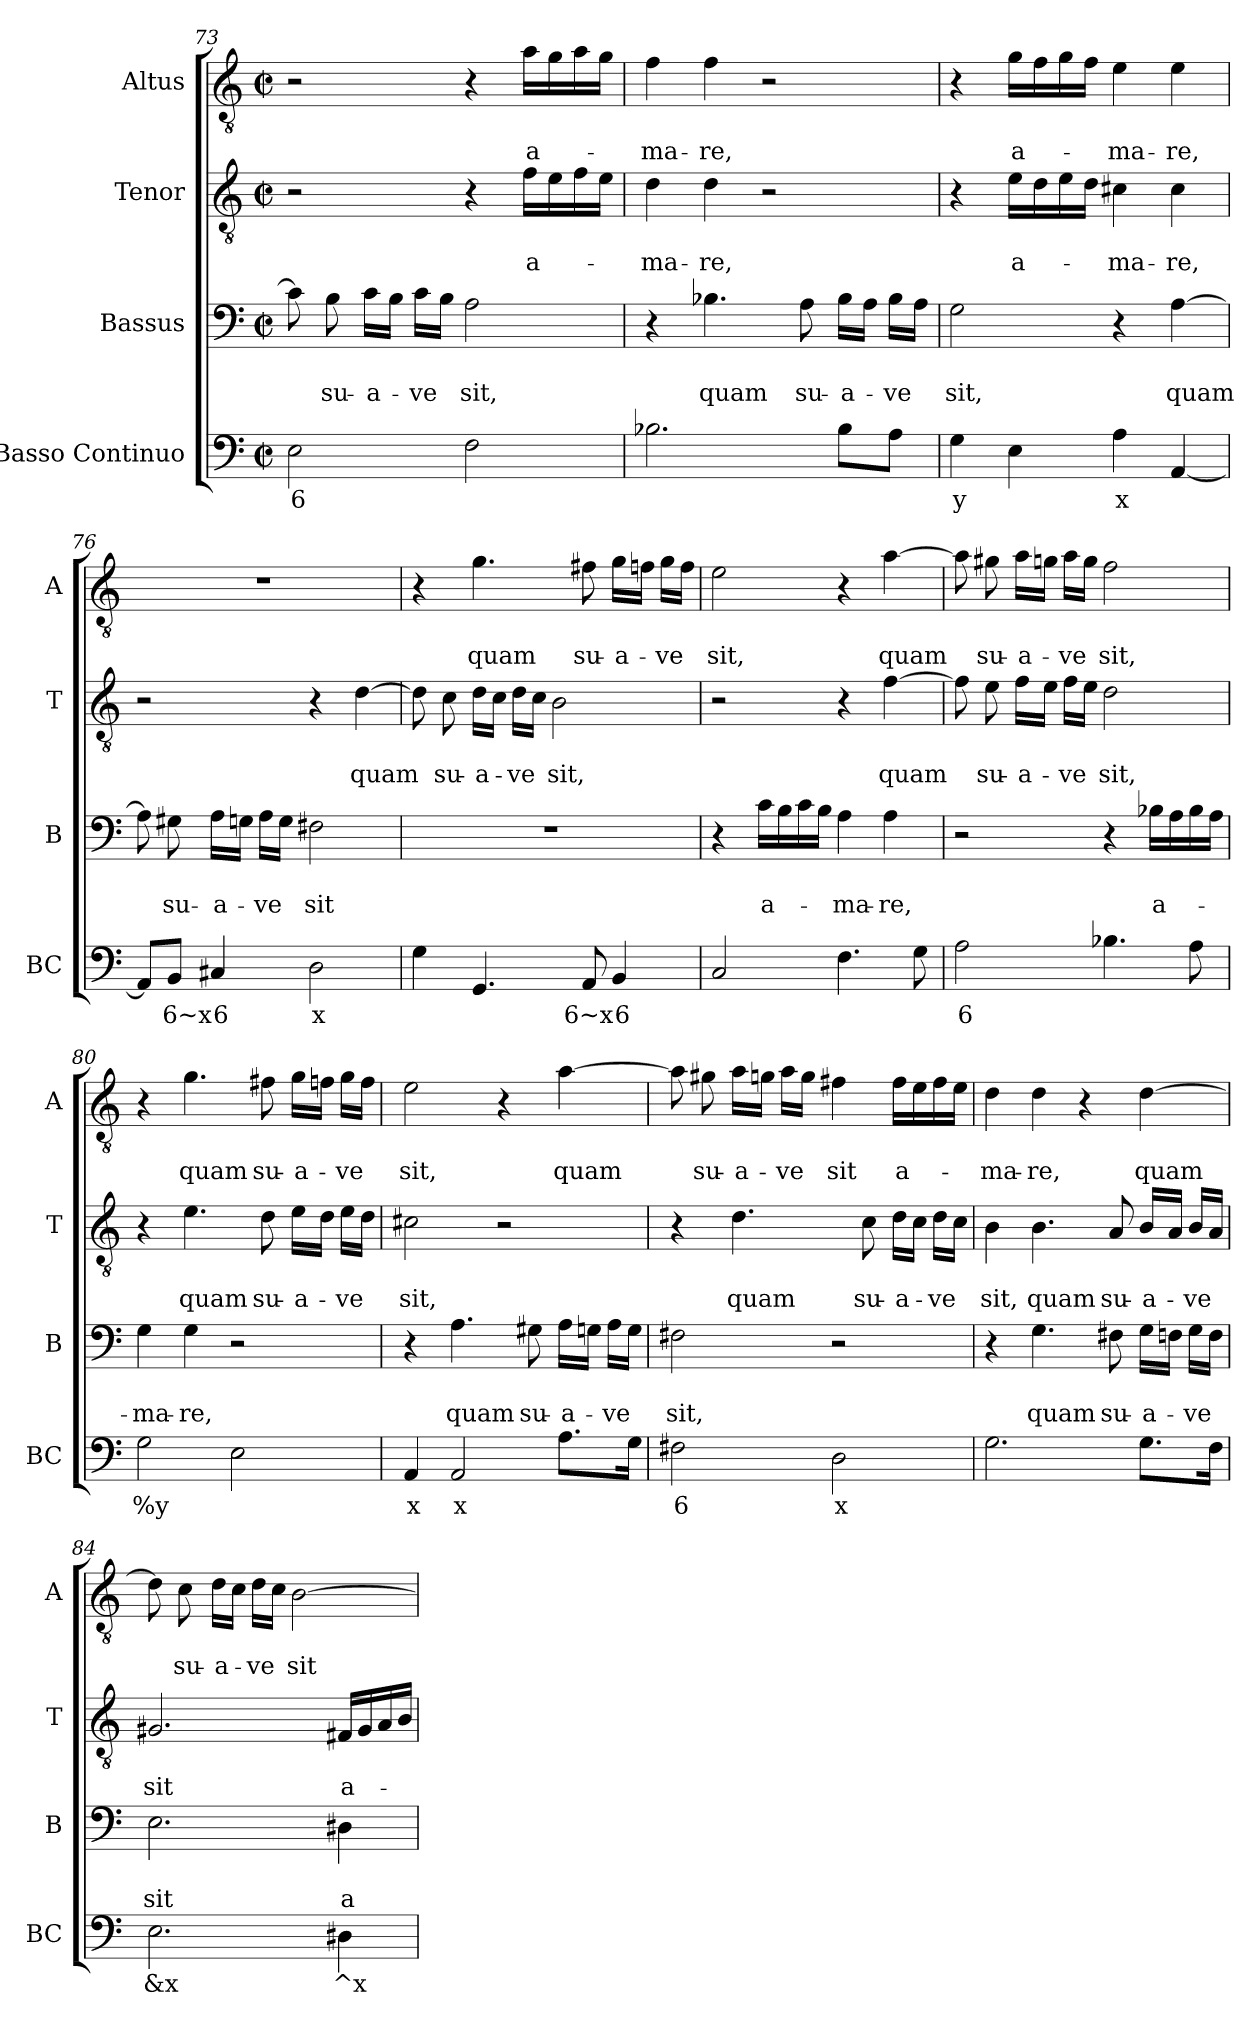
**kern	**text	**kern	**text	**text	**kern	**text	**text	**kern	**text	**text
*part4	*part4	*part3	*part3	*part3	*part2	*part2	*part2	*part1	*part1	*part1
*staff4	*staff4	*staff3	*staff3	*staff3	*staff2	*staff2	*staff2	*staff1	*staff1	*staff1
*I"Basso Continuo	*	*I"Bassus	*	*	*I"Tenor	*	*	*I"Altus	*	*
*I'BC	*	*I'B	*	*	*I'T	*	*	*I'A	*	*
*clefF4	*	*clefF4	*	*	*clefGv2	*	*	*clefGv2	*	*
*k[]	*	*k[]	*	*	*k[]	*	*	*k[]	*	*
*C:	*	*C:	*	*	*C:	*	*	*C:	*	*
*M2/2	*	*M2/2	*	*	*M2/2	*	*	*M2/2	*	*
*met(c|)	*	*met(c|)	*	*	*met(c|)	*	*	*met(c|)	*	*
=73	=73	=73	=73	=73	=73	=73	=73	=73	=73	=73
!	!LO:LY:b	!	!	!	!	!	!	!	!	!
2E\	6	8c\]	.	.	2r	.	.	2r	.	.
!	!	!	!	!LO:LY:b	!	!	!	!	!	!
.	.	8B\	.	su-	.	.	.	.	.	.
!	!	!	!	!LO:LY:b	!	!	!	!	!	!
.	.	16c\LL	.	-a-	.	.	.	.	.	.
.	.	16B\JJ	.	.	.	.	.	.	.	.
!	!	!	!	!LO:LY:b	!	!	!	!	!	!
.	.	16c\LL	.	-ve	.	.	.	.	.	.
.	.	16B\JJ	.	.	.	.	.	.	.	.
!	!	!	!	!LO:LY:b	!	!	!	!	!	!
2F\	.	2A\	.	sit,	4r	.	.	4r	.	.
!	!	!	!	!	!	!	!LO:LY:b	!	!	!LO:LY:b
.	.	.	.	.	16f\LL	.	a-	16a\LL	.	a-
.	.	.	.	.	16e\	.	.	16g\	.	.
.	.	.	.	.	16f\	.	.	16a\	.	.
.	.	.	.	.	16e\JJ	.	.	16g\JJ	.	.
!!LO:PB:g=z
=74	=74	=74	=74	=74	=74	=74	=74	=74	=74	=74
!	!	!	!	!	!	!	!LO:LY:b	!	!	!LO:LY:b
2.B-X\	.	4r	.	.	4d\	.	-ma-	4f\	.	-ma-
!	!	!	!	!LO:LY:b	!	!	!LO:LY:b	!	!	!LO:LY:b
.	.	4.B-X\	.	quam	4d\	.	-re,	4f\	.	-re,
.	.	.	.	.	2r	.	.	2r	.	.
!	!	!	!	!LO:LY:b	!	!	!	!	!	!
.	.	8A\	.	su-	.	.	.	.	.	.
!	!	!	!	!LO:LY:b	!	!	!	!	!	!
8B-\L	.	16B-\LL	.	-a-	.	.	.	.	.	.
.	.	16A\JJ	.	.	.	.	.	.	.	.
!	!	!	!	!LO:LY:b	!	!	!	!	!	!
8A\J	.	16B-\LL	.	-ve	.	.	.	.	.	.
.	.	16A\JJ	.	.	.	.	.	.	.	.
=75	=75	=75	=75	=75	=75	=75	=75	=75	=75	=75
!	!LO:LY:b	!	!	!LO:LY:b	!	!	!	!	!	!
4G\	y	2G\	.	sit,	4r	.	.	4r	.	.
!	!	!	!	!	!	!	!LO:LY:b	!	!	!LO:LY:b
4E\	.	.	.	.	16e\LL	.	a-	16g\LL	.	a-
.	.	.	.	.	16d\	.	.	16f\	.	.
.	.	.	.	.	16e\	.	.	16g\	.	.
.	.	.	.	.	16d\JJ	.	.	16f\JJ	.	.
!	!LO:LY:b	!	!	!	!	!	!LO:LY:b	!	!	!LO:LY:b
4A\	x	4r	.	.	4c#X\	.	-ma-	4e\	.	-ma-
!	!	!	!	!LO:LY:b	!	!	!LO:LY:b	!	!	!LO:LY:b
[4AA/	.	[4A\	.	quam	4c#\	.	-re,	4e\	.	-re,
=76	=76	=76	=76	=76	=76	=76	=76	=76	=76	=76
8AA/L]	.	8A\]	.	.	2r	.	.	1r	.	.
!	!LO:LY:b	!	!	!LO:LY:b	!	!	!	!	!	!
8BB/J	6~x	8G#X\	.	su-	.	.	.	.	.	.
!	!LO:LY:b	!	!	!LO:LY:b	!	!	!	!	!	!
4C#X/	6	16A\LL	.	-a-	.	.	.	.	.	.
.	.	16Gn\JJ	.	.	.	.	.	.	.	.
!	!	!	!	!LO:LY:b	!	!	!	!	!	!
.	.	16A\LL	.	-ve	.	.	.	.	.	.
.	.	16G\JJ	.	.	.	.	.	.	.	.
!	!LO:LY:b	!	!	!LO:LY:b	!	!	!	!	!	!
2D\	x	2F#X\	.	sit	4r	.	.	.	.	.
!	!	!	!	!	!	!	!LO:LY:b	!	!	!
.	.	.	.	.	[4d\	.	quam	.	.	.
!!LO:LB:g=z
=77	=77	=77	=77	=77	=77	=77	=77	=77	=77	=77
4G\	.	1r	.	.	8d\]	.	.	4r	.	.
!	!	!	!	!	!	!	!LO:LY:b	!	!	!
.	.	.	.	.	8c\	.	su-	.	.	.
!	!	!	!	!	!	!	!LO:LY:b	!	!	!LO:LY:b
4.GG/	.	.	.	.	16d\LL	.	-a-	4.g\	.	quam
.	.	.	.	.	16c\JJ	.	.	.	.	.
!	!	!	!	!	!	!	!LO:LY:b	!	!	!
.	.	.	.	.	16d\LL	.	-ve	.	.	.
.	.	.	.	.	16c\JJ	.	.	.	.	.
!	!	!	!	!	!	!	!LO:LY:b	!	!	!
.	.	.	.	.	2B\	.	sit,	.	.	.
!	!LO:LY:b	!	!	!	!	!	!	!	!	!LO:LY:b
8AA/	6~x	.	.	.	.	.	.	8f#X\	.	su-
!	!LO:LY:b	!	!	!	!	!	!	!	!	!LO:LY:b
4BB/	6	.	.	.	.	.	.	16g\LL	.	-a-
.	.	.	.	.	.	.	.	16fn\JJ	.	.
!	!	!	!	!	!	!	!	!	!	!LO:LY:b
.	.	.	.	.	.	.	.	16g\LL	.	-ve
.	.	.	.	.	.	.	.	16f\JJ	.	.
=78	=78	=78	=78	=78	=78	=78	=78	=78	=78	=78
!	!	!	!	!	!	!	!	!	!	!LO:LY:b
2C/	.	4r	.	.	2r	.	.	2e\	.	sit,
!	!	!	!	!LO:LY:b	!	!	!	!	!	!
.	.	16c\LL	.	a-	.	.	.	.	.	.
.	.	16B\	.	.	.	.	.	.	.	.
.	.	16c\	.	.	.	.	.	.	.	.
.	.	16B\JJ	.	.	.	.	.	.	.	.
!	!	!	!	!LO:LY:b	!	!	!	!	!	!
4.F\	.	4A\	.	-ma-	4r	.	.	4r	.	.
!	!	!	!	!LO:LY:b	!	!	!LO:LY:b	!	!	!LO:LY:b
.	.	4A\	.	-re,	[4f\	.	quam	[4a\	.	quam
8G\	.	.	.	.	.	.	.	.	.	.
=79	=79	=79	=79	=79	=79	=79	=79	=79	=79	=79
!	!LO:LY:b	!	!	!	!	!	!	!	!	!
2A\	6	2r	.	.	8f\]	.	.	8a\]	.	.
!	!	!	!	!	!	!	!LO:LY:b	!	!	!LO:LY:b
.	.	.	.	.	8e\	.	su-	8g#X\	.	su-
!	!	!	!	!	!	!	!LO:LY:b	!	!	!LO:LY:b
.	.	.	.	.	16f\LL	.	-a-	16a\LL	.	-a-
.	.	.	.	.	16e\JJ	.	.	16gn\JJ	.	.
!	!	!	!	!	!	!	!LO:LY:b	!	!	!LO:LY:b
.	.	.	.	.	16f\LL	.	-ve	16a\LL	.	-ve
.	.	.	.	.	16e\JJ	.	.	16g\JJ	.	.
!	!	!	!	!	!	!	!LO:LY:b	!	!	!LO:LY:b
4.B-X\	.	4r	.	.	2d\	.	sit,	2f\	.	sit,
!	!	!	!	!LO:LY:b	!	!	!	!	!	!
.	.	16B-X\LL	.	a-	.	.	.	.	.	.
.	.	16A\	.	.	.	.	.	.	.	.
8A\	.	16B-\	.	.	.	.	.	.	.	.
.	.	16A\JJ	.	.	.	.	.	.	.	.
!!LO:LB:g=z
=80	=80	=80	=80	=80	=80	=80	=80	=80	=80	=80
*^	*	*	*	*	*	*	*	*	*	*
!	!	!LO:LY:b	!	!	!LO:LY:b	!	!	!	!	!	!
2G\	4ryy	%y	4G\	.	-ma-	4r	.	.	4r	.	.
!	!	!LO:LY:b	!	!	!LO:LY:b	!	!	!LO:LY:b	!	!	!LO:LY:b
.	4ryy	^	4G\	.	-re,	4.e\	.	quam	4.g\	.	quam
2E\	2ryy	.	2r	.	.	.	.	.	.	.	.
!	!	!	!	!	!	!	!	!LO:LY:b	!	!	!LO:LY:b
.	.	.	.	.	.	8d\	.	su-	8f#X\	.	su-
!	!	!	!	!	!	!	!	!LO:LY:b	!	!	!LO:LY:b
.	.	.	.	.	.	16e\LL	.	-a-	16g\LL	.	-a-
.	.	.	.	.	.	16d\JJ	.	.	16fn\JJ	.	.
!	!	!	!	!	!	!	!	!LO:LY:b	!	!	!LO:LY:b
.	.	.	.	.	.	16e\LL	.	-ve	16g\LL	.	-ve
.	.	.	.	.	.	16d\JJ	.	.	16f\JJ	.	.
*v	*v	*	*	*	*	*	*	*	*	*	*
=81	=81	=81	=81	=81	=81	=81	=81	=81	=81	=81
!	!LO:LY:b	!	!	!	!	!	!LO:LY:b	!	!	!LO:LY:b
4AA/	x	4r	.	.	2c#X\	.	sit,	2e\	.	sit,
!	!LO:LY:b	!	!	!LO:LY:b	!	!	!	!	!	!
2AA/	x	4.A\	.	quam	.	.	.	.	.	.
.	.	.	.	.	2r	.	.	4r	.	.
!	!	!	!	!LO:LY:b	!	!	!	!	!	!
.	.	8G#X\	.	su-	.	.	.	.	.	.
!	!	!	!	!LO:LY:b	!	!	!	!	!	!LO:LY:b
8.A\L	.	16A\LL	.	-a-	.	.	.	[4a\	.	quam
.	.	16Gn\JJ	.	.	.	.	.	.	.	.
!	!	!	!	!LO:LY:b	!	!	!	!	!	!
.	.	16A\LL	.	-ve	.	.	.	.	.	.
16G\Jk	.	16G\JJ	.	.	.	.	.	.	.	.
=82	=82	=82	=82	=82	=82	=82	=82	=82	=82	=82
!	!LO:LY:b	!	!	!LO:LY:b	!	!	!	!	!	!
2F#X\	6	2F#X\	.	sit,	4r	.	.	8a\]	.	.
!	!	!	!	!	!	!	!	!	!	!LO:LY:b
.	.	.	.	.	.	.	.	8g#X\	.	su-
!	!	!	!	!	!	!	!LO:LY:b	!	!	!LO:LY:b
.	.	.	.	.	4.d\	.	quam	16a\LL	.	-a-
.	.	.	.	.	.	.	.	16gn\JJ	.	.
!	!	!	!	!	!	!	!	!	!	!LO:LY:b
.	.	.	.	.	.	.	.	16a\LL	.	-ve
.	.	.	.	.	.	.	.	16g\JJ	.	.
!	!LO:LY:b	!	!	!	!	!	!	!	!	!LO:LY:b
2D\	x	2r	.	.	.	.	.	4f#X\	.	sit
!	!	!	!	!	!	!	!LO:LY:b	!	!	!
.	.	.	.	.	8c\	.	su-	.	.	.
!	!	!	!	!	!	!	!LO:LY:b	!	!	!LO:LY:b
.	.	.	.	.	16d\LL	.	-a-	16f#\LL	.	a-
.	.	.	.	.	16c\JJ	.	.	16e\	.	.
!	!	!	!	!	!	!	!LO:LY:b	!	!	!
.	.	.	.	.	16d\LL	.	-ve	16f#\	.	.
.	.	.	.	.	16c\JJ	.	.	16e\JJ	.	.
!!LO:PB:g=z
=83	=83	=83	=83	=83	=83	=83	=83	=83	=83	=83
!	!	!	!	!	!	!	!LO:LY:b	!	!	!LO:LY:b
2.G\	.	4r	.	.	4B\	.	sit,	4d\	.	-ma-
!	!	!	!	!LO:LY:b	!	!	!LO:LY:b	!	!	!LO:LY:b
.	.	4.G\	.	quam	4.B\	.	quam	4d\	.	-re,
.	.	.	.	.	.	.	.	4r	.	.
!	!	!	!	!LO:LY:b	!	!	!LO:LY:b	!	!	!
.	.	8F#X\	.	su-	8A/	.	su-	.	.	.
!	!	!	!	!LO:LY:b	!	!	!LO:LY:b	!	!	!LO:LY:b
8.G\L	.	16G\LL	.	-a-	16B/LL	.	-a-	[4d\	.	quam
.	.	16Fn\JJ	.	.	16A/JJ	.	.	.	.	.
!	!	!	!	!LO:LY:b	!	!	!LO:LY:b	!	!	!
.	.	16G\LL	.	-ve	16B/LL	.	-ve	.	.	.
16F\Jk	.	16F\JJ	.	.	16A/JJ	.	.	.	.	.
=84	=84	=84	=84	=84	=84	=84	=84	=84	=84	=84
*^	*	*	*	*	*	*	*	*	*	*
!	!	!LO:LY:b	!	!	!LO:LY:b	!	!	!LO:LY:b	!	!	!
2.E\	4ryy	&x	2.E\	.	sit	2.G#X/	.	sit	8d\]	.	.
!	!	!	!	!	!	!	!	!	!	!	!LO:LY:b
.	.	.	.	.	.	.	.	.	8c\	.	su-
!	!	!LO:LY:b	!	!	!	!	!	!	!	!	!LO:LY:b
.	4ryy	^	.	.	.	.	.	.	16d\LL	.	-a-
.	.	.	.	.	.	.	.	.	16c\JJ	.	.
!	!	!	!	!	!	!	!	!	!	!	!LO:LY:b
.	.	.	.	.	.	.	.	.	16d\LL	.	-ve
.	.	.	.	.	.	.	.	.	16c\JJ	.	.
!	!	!LO:LY:b	!	!	!	!	!	!	!	!	!LO:LY:b
.	4ryy	%	.	.	.	.	.	.	[2B\	.	sit
!	!	!LO:LY:b	!	!	!LO:LY:b	!	!	!LO:LY:b	!	!	!
4D#X\	4ryy	^x	4D#X\	.	a-	16F#X/LL	.	a-	.	.	.
.	.	.	.	.	.	16G#/	.	.	.	.	.
.	.	.	.	.	.	16A/	.	.	.	.	.
.	.	.	.	.	.	16B/JJ	.	.	.	.	.
*v	*v	*	*	*	*	*	*	*	*	*	*
=	=	=	=	=	=	=	=	=	=	=
*-	*-	*-	*-	*-	*-	*-	*-	*-	*-	*-
